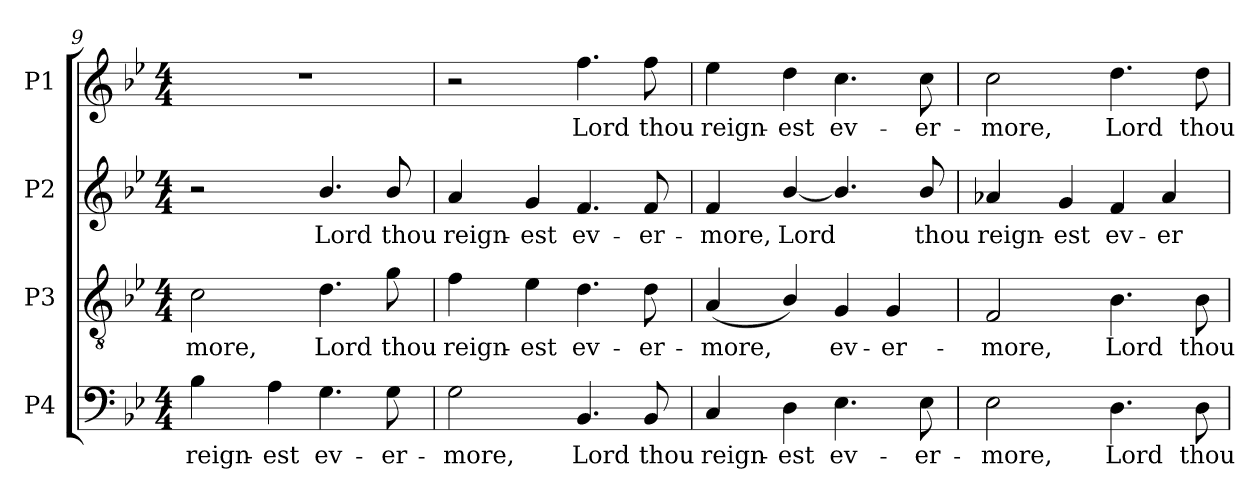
**kern	**text	**kern	**text	**kern	**text	**kern	**text
*part4	*part4	*part3	*part3	*part2	*part2	*part1	*part1
*staff4	*staff4	*staff3	*staff3	*staff2	*staff2	*staff1	*staff1
*I"P4	*	*I"P3	*	*I"P2	*	*I"P1	*
!!LO:LB:g=z
*clefF4	*	*clefGv2	*	*clefG2	*	*clefG2	*
*	*	*ITrd7c12	*	*	*	*	*
*k[b-e-]	*	*k[b-e-]	*	*k[b-e-]	*	*k[b-e-]	*
*B-:	*	*B-:	*	*B-:	*	*B-:	*
*M4/4	*	*M4/4	*	*M4/4	*	*M4/4	*
=9	=9	=9	=9	=9	=9	=9	=9
!	!LO:LY:b:color=#000000	!	!	!	!	!	!
!	!	!	!LO:LY:b:color=#000000	!	!	!	!
4B-i\	reign-	2Ci\	-more,	2r	.	1r	.
!	!LO:LY:b:color=#000000	!	!	!	!	!	!
4Ai\	-est	.	.	.	.	.	.
!	!LO:LY:b:color=#000000	!	!	!	!	!	!
!	!	!	!LO:LY:b:color=#000000	!	!	!	!
!	!	!	!	!	!LO:LY:b:color=#000000	!	!
4.Gi\	ev-	4.Di\	Lord	4.b-i/	Lord	.	.
!	!LO:LY:b:color=#000000	!	!	!	!	!	!
!	!	!	!LO:LY:b:color=#000000	!	!	!	!
!	!	!	!	!	!LO:LY:b:color=#000000	!	!
8Gi\	-er-	8Gi\	thou	8b-i/	thou	.	.
=10	=10	=10	=10	=10	=10	=10	=10
!	!LO:LY:b:color=#000000	!	!	!	!	!	!
!	!	!	!LO:LY:b:color=#000000	!	!	!	!
!	!	!	!	!	!LO:LY:b:color=#000000	!	!
2Gi\	-more,	4Fi\	reign-	4ai/	reign-	2r	.
!	!	!	!LO:LY:b:color=#000000	!	!	!	!
!	!	!	!	!	!LO:LY:b:color=#000000	!	!
.	.	4E-i\	-est	4gi/	-est	.	.
!	!LO:LY:b:color=#000000	!	!	!	!	!	!
!	!	!	!LO:LY:b:color=#000000	!	!	!	!
!	!	!	!	!	!LO:LY:b:color=#000000	!	!
!	!	!	!	!	!	!	!LO:LY:b:color=#000000
4.BB-i/	Lord	4.Di\	ev-	4.fi/	ev-	4.ffi\	Lord
!	!LO:LY:b:color=#000000	!	!	!	!	!	!
!	!	!	!LO:LY:b:color=#000000	!	!	!	!
!	!	!	!	!	!LO:LY:b:color=#000000	!	!
!	!	!	!	!	!	!	!LO:LY:b:color=#000000
8BB-i/	thou	8Di\	-er-	8fi/	-er-	8ffi\	thou
=11	=11	=11	=11	=11	=11	=11	=11
!	!LO:LY:b:color=#000000	!	!	!	!	!	!
!	!	!	!LO:LY:b:color=#000000	!	!	!	!
!	!	!	!	!	!LO:LY:b:color=#000000	!	!
!	!	!	!	!	!	!	!LO:LY:b:color=#000000
4Ci/	reign-	(4AAi/	-more,	4fi/	-more,	4ee-i\	reign-
!	!LO:LY:b:color=#000000	!	!	!	!	!	!
!	!	!	!	!	!LO:LY:b:color=#000000	!	!
!	!	!	!	!	!	!	!LO:LY:b:color=#000000
4Di\	-est	4BB-i/)	.	[4b-i/	Lord	4ddi\	-est
!	!LO:LY:b:color=#000000	!	!	!	!	!	!
!	!	!	!LO:LY:b:color=#000000	!	!	!	!
!	!	!	!	!	!	!	!LO:LY:b:color=#000000
4.E-i\	ev-	4GGi/	ev-	4.b-i/]	.	4.cci\	ev-
!	!	!	!LO:LY:b:color=#000000	!	!	!	!
.	.	4GGi/	-er-	.	.	.	.
!	!LO:LY:b:color=#000000	!	!	!	!	!	!
!	!	!	!	!	!LO:LY:b:color=#000000	!	!
!	!	!	!	!	!	!	!LO:LY:b:color=#000000
8E-i\	-er-	.	.	8b-i/	thou	8cci\	-er-
=12	=12	=12	=12	=12	=12	=12	=12
!	!LO:LY:b:color=#000000	!	!	!	!	!	!
!	!	!	!LO:LY:b:color=#000000	!	!	!	!
!	!	!	!	!	!LO:LY:b:color=#000000	!	!
!	!	!	!	!	!	!	!LO:LY:b:color=#000000
2E-i\	-more,	2FFi/	-more,	4a-Xi/	reign-	2cci\	-more,
!	!	!	!	!	!LO:LY:b:color=#000000	!	!
.	.	.	.	4gi/	-est	.	.
!	!LO:LY:b:color=#000000	!	!	!	!	!	!
!	!	!	!LO:LY:b:color=#000000	!	!	!	!
!	!	!	!	!	!LO:LY:b:color=#000000	!	!
!	!	!	!	!	!	!	!LO:LY:b:color=#000000
4.Di\	Lord	4.BB-i\	Lord	4fi/	ev-	4.ddi\	Lord
!	!	!	!	!	!LO:LY:b:color=#000000	!	!
.	.	.	.	4a-i/	-er-	.	.
!	!LO:LY:b:color=#000000	!	!	!	!	!	!
!	!	!	!LO:LY:b:color=#000000	!	!	!	!
!	!	!	!	!	!	!	!LO:LY:b:color=#000000
8Di\	thou	8BB-i\	thou	.	.	8ddi\	thou
=	=	=	=	=	=	=	=
*-	*-	*-	*-	*-	*-	*-	*-
